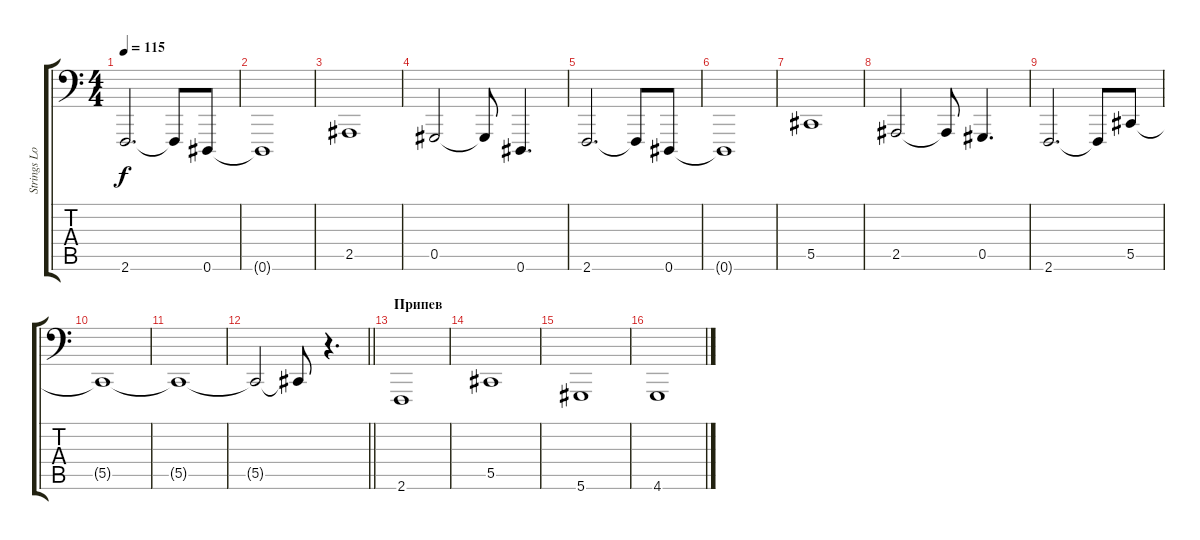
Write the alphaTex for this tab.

\track ("Strings Low" "Strings Lo") {instrument tremolostrings}
\staff {score tabs}
\tuning (Eb3 Bb2 Gb2 Db2 Ab1 Eb1) {hide}
\ts (4 4)
\tempo 115
\clef f4
\ks c
2.6.2{d dy f} 2.6{t}.8 0.6.8 |
0.6{t}.1 |
2.5.1 |
0.5.2 0.5{t}.8 0.6.4{d} |
2.6.2{d} 2.6{t}.8 0.6.8 |
0.6{t}.1 |
5.5.1 |
2.5.2 2.5{t}.8 0.5.4{d} |
2.6.2{d} 2.6{t}.8 5.5.8 |
5.5{t}.1 |
5.5{t}.1 |
\barLineRight lightlight
5.5{t}.2 5.5{t}.8 r.4{d} |
\section ("" "Припев")
2.6.1 |
5.5.1 |
5.6.1 |
4.6.1
